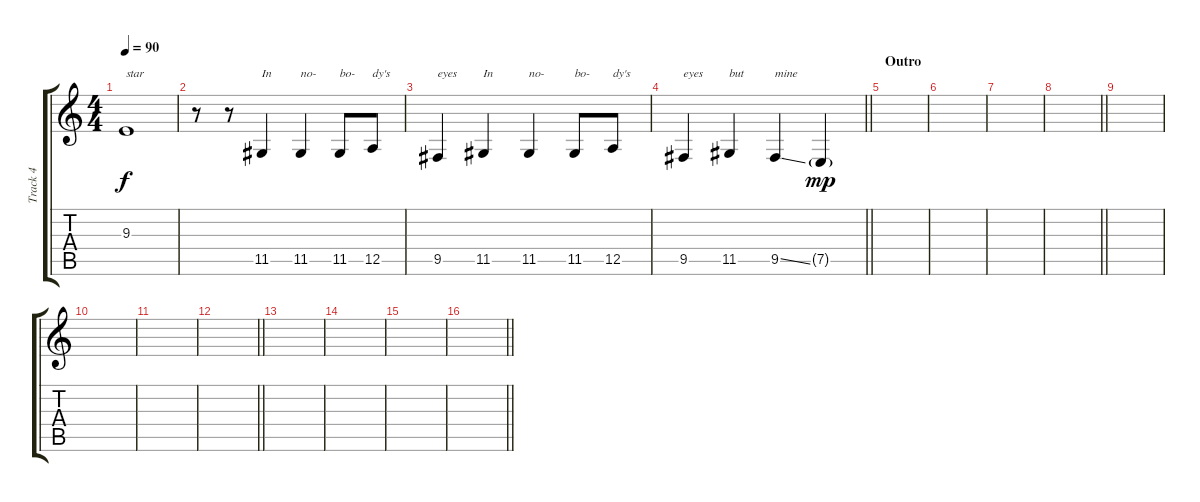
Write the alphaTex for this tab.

\track ("Track 4" "Track 4") {instrument synthbrass2}
\staff {score tabs}
\tuning (E4 B3 G3 D3 A2 E2) {hide}
\ts (4 4)
\tempo 90
\clef g2
\ks c
9.3.1{txt "star" dy f} |
r.8 r.8 11.5.4{txt "In"} 11.5.4{txt "no-"} 11.5.8{txt "bo-"} 12.5.8{txt "dy's"} |
9.5.4{txt "eyes"} 11.5.4{txt "In"} 11.5.4{txt "no-"} 11.5.8{txt "bo-"} 12.5.8{txt "dy's"} |
\barLineRight lightlight
9.5.4{txt "eyes"} 11.5.4{txt "but"} 9.5{ss}.4{txt "mine"} 7.5{g}.4{dy mp} |
\section ("" "Outro")
|
|
|
\barLineRight lightlight
|
|
|
|
\barLineRight lightlight
|
|
|
|
\barLineRight lightlight
